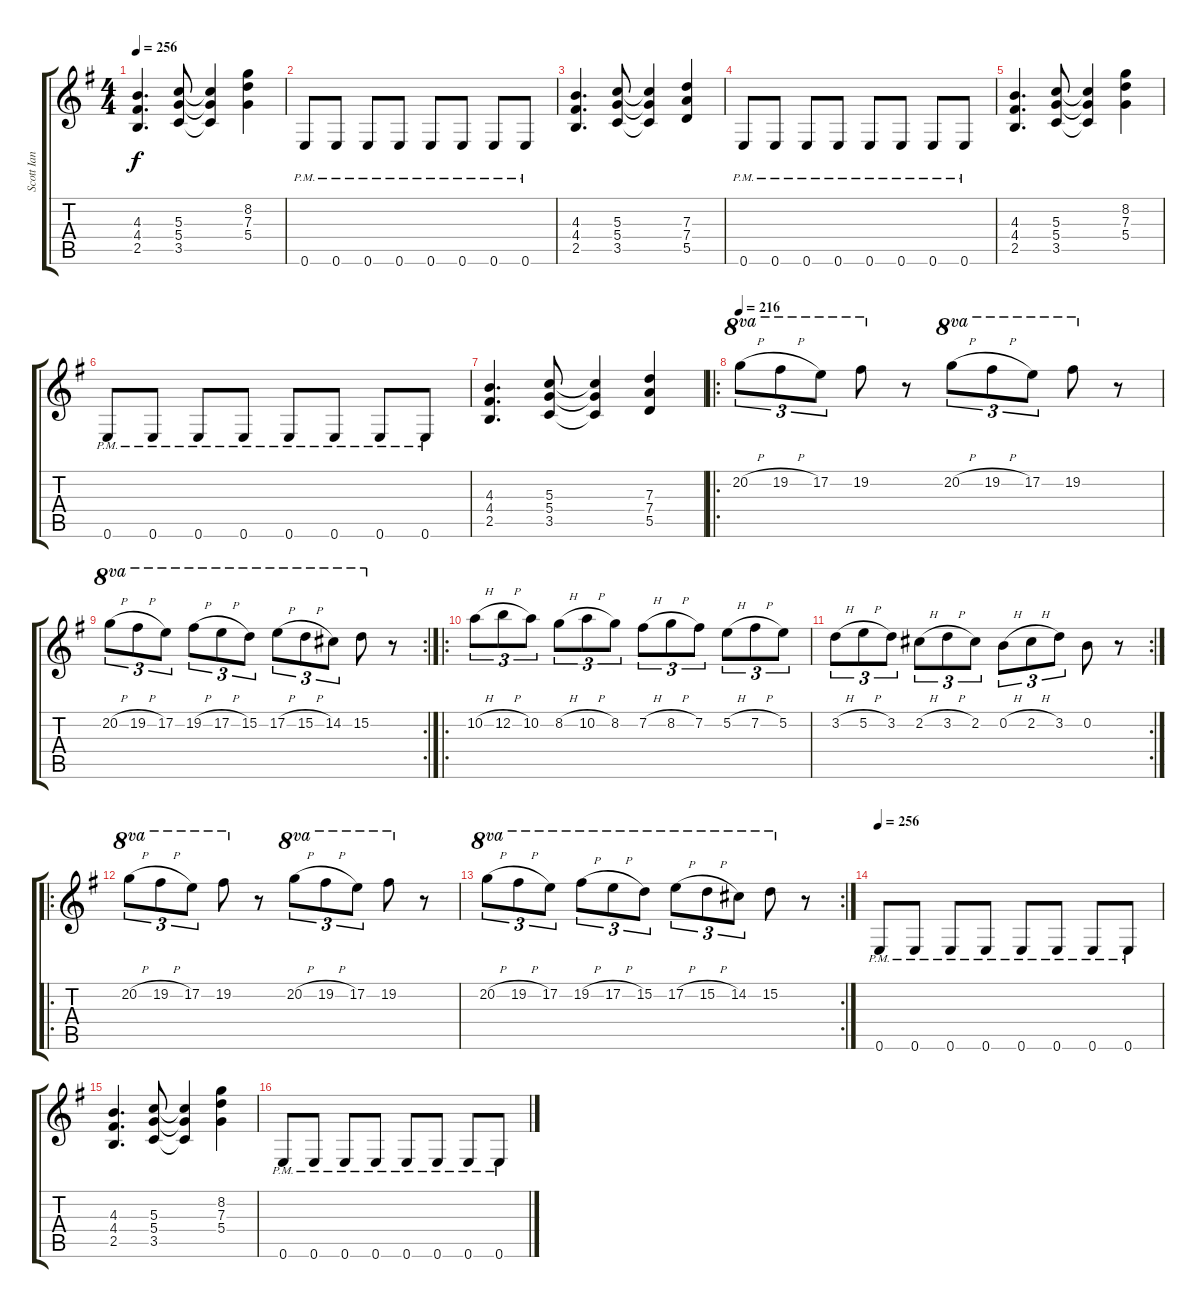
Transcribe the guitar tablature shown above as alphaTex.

\track ("Scott Ian" "Scott Ian") {instrument overdrivenguitar}
\staff {score tabs}
\tuning (E4 B3 G3 D3 A2 E2) {hide}
\ts (4 4)
\tempo 256
\clef g2
\ks g
(4.3 4.4 2.5).4{d dy f} (5.3 5.4 3.5).8 (5.3{t} 5.4{t} 3.5{t}).4 (8.2 7.3 5.4).4 |
0.6{pm}.8 0.6{pm}.8 0.6{pm}.8 0.6{pm}.8 0.6{pm}.8 0.6{pm}.8 0.6{pm}.8 0.6{pm}.8 |
(4.3 4.4 2.5).4{d} (5.3 5.4 3.5).8 (5.3{t} 5.4{t} 3.5{t}).4 (7.3 7.4 5.5).4 |
0.6{pm}.8 0.6{pm}.8 0.6{pm}.8 0.6{pm}.8 0.6{pm}.8 0.6{pm}.8 0.6{pm}.8 0.6{pm}.8 |
(4.3 4.4 2.5).4{d} (5.3 5.4 3.5).8 (5.3{t} 5.4{t} 3.5{t}).4 (8.2 7.3 5.4).4 |
0.6{pm}.8 0.6{pm}.8 0.6{pm}.8 0.6{pm}.8 0.6{pm}.8 0.6{pm}.8 0.6{pm}.8 0.6{pm}.8 |
(4.3 4.4 2.5).4{d} (5.3 5.4 3.5).8 (5.3{t} 5.4{t} 3.5{t}).4 (7.3 7.4 5.5).4 |
\ro
\tempo 216
20.2{h}.8{tu (3 2) ot 8va} 19.2{h}.8{tu (3 2) ot 8va} 17.2.8{tu (3 2) ot 8va} 19.2.8{ot 8va} r.8 20.2{h}.8{tu (3 2) ot 8va} 19.2{h}.8{tu (3 2) ot 8va} 17.2.8{tu (3 2) ot 8va} 19.2.8{ot 8va} r.8 |
\rc 2
20.2{h}.8{tu (3 2) ot 8va} 19.2{h}.8{tu (3 2) ot 8va} 17.2.8{tu (3 2) ot 8va} 19.2{h}.8{tu (3 2) ot 8va} 17.2{h}.8{tu (3 2) ot 8va} 15.2.8{tu (3 2) ot 8va} 17.2{h}.8{tu (3 2) ot 8va} 15.2{h}.8{tu (3 2) ot 8va} 14.2.8{tu (3 2) ot 8va} 15.2.8{ot 8va} r.8 |
\ro
10.2{h}.8{tu (3 2)} 12.2{h}.8{tu (3 2)} 10.2.8{tu (3 2)} 8.2{h}.8{tu (3 2)} 10.2{h}.8{tu (3 2)} 8.2.8{tu (3 2)} 7.2{h}.8{tu (3 2)} 8.2{h}.8{tu (3 2)} 7.2.8{tu (3 2)} 5.2{h}.8{tu (3 2)} 7.2{h}.8{tu (3 2)} 5.2.8{tu (3 2)} |
\rc 2
3.2{h}.8{tu (3 2)} 5.2{h}.8{tu (3 2)} 3.2.8{tu (3 2)} 2.2{h}.8{tu (3 2)} 3.2{h}.8{tu (3 2)} 2.2.8{tu (3 2)} 0.2{h}.8{tu (3 2)} 2.2{h}.8{tu (3 2)} 3.2.8{tu (3 2)} 0.2.8 r.8 |
\ro
20.2{h}.8{tu (3 2) ot 8va} 19.2{h}.8{tu (3 2) ot 8va} 17.2.8{tu (3 2) ot 8va} 19.2.8{ot 8va} r.8 20.2{h}.8{tu (3 2) ot 8va} 19.2{h}.8{tu (3 2) ot 8va} 17.2.8{tu (3 2) ot 8va} 19.2.8{ot 8va} r.8 |
\rc 2
20.2{h}.8{tu (3 2) ot 8va} 19.2{h}.8{tu (3 2) ot 8va} 17.2.8{tu (3 2) ot 8va} 19.2{h}.8{tu (3 2) ot 8va} 17.2{h}.8{tu (3 2) ot 8va} 15.2.8{tu (3 2) ot 8va} 17.2{h}.8{tu (3 2) ot 8va} 15.2{h}.8{tu (3 2) ot 8va} 14.2.8{tu (3 2) ot 8va} 15.2.8{ot 8va} r.8 |
\tempo 256
0.6{pm}.8 0.6{pm}.8 0.6{pm}.8 0.6{pm}.8 0.6{pm}.8 0.6{pm}.8 0.6{pm}.8 0.6{pm}.8 |
(4.3 4.4 2.5).4{d} (5.3 5.4 3.5).8 (5.3{t} 5.4{t} 3.5{t}).4 (8.2 7.3 5.4).4 |
0.6{pm}.8 0.6{pm}.8 0.6{pm}.8 0.6{pm}.8 0.6{pm}.8 0.6{pm}.8 0.6{pm}.8 0.6{pm}.8
